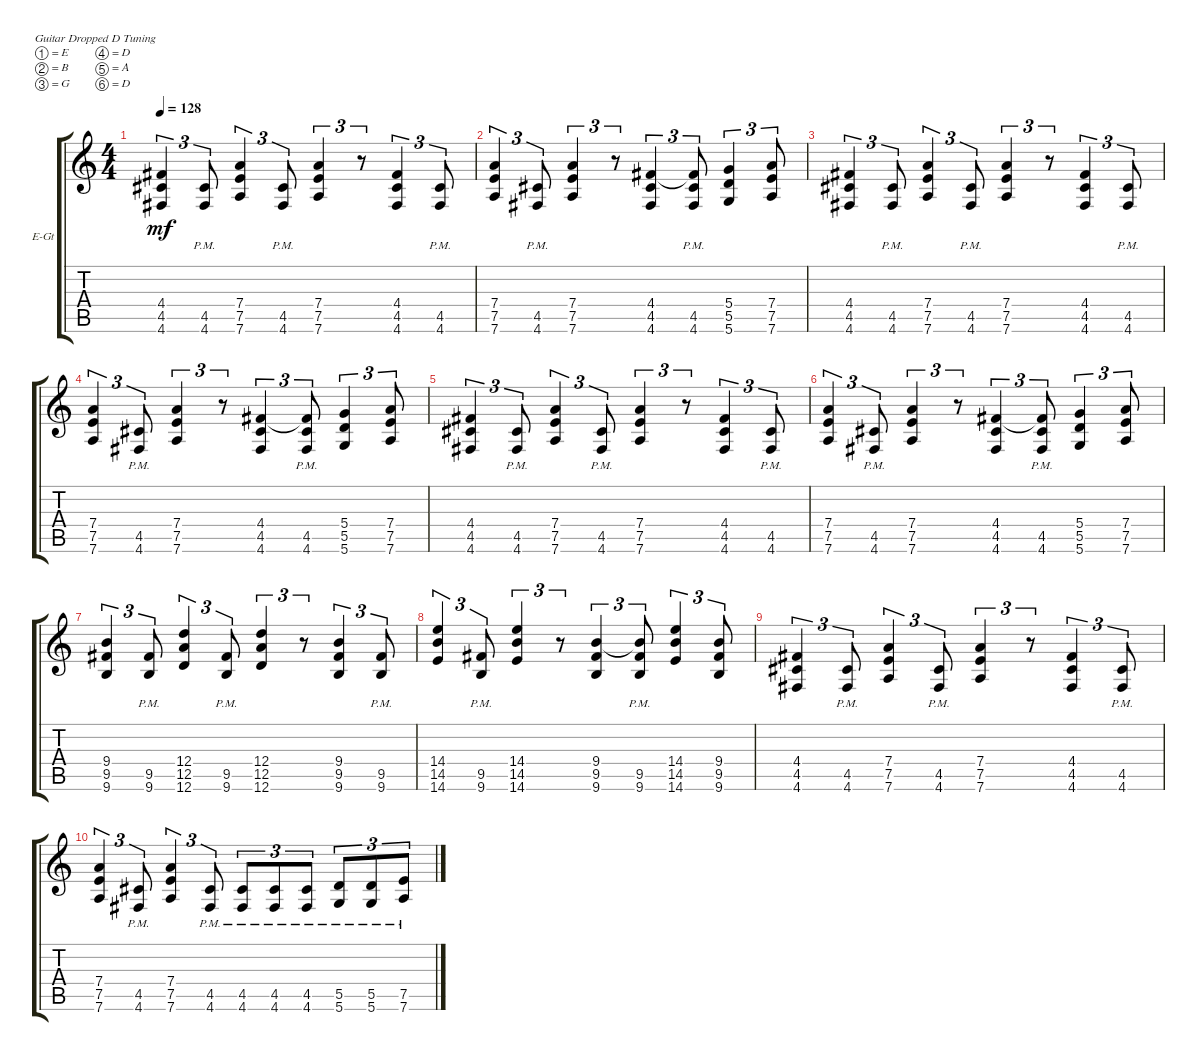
\defaultSystemsLayout 4
\bracketExtendMode groupsimilarinstruments
\firstSystemTrackNameOrientation horizontal
\otherSystemsTrackNameOrientation horizontal
\track ("Electric Guitar" "E-Gt") {instrument electricguitarclean}
\staff {score tabs}
\tuning (E4 B3 G3 D3 A2 D2)
\ts (4 4)
\tempo 128
\clef g2
\ks c
(4.6 4.5 4.4).4{tu (3 2) dy mf} (4.6{pm} 4.5{pm}).8{tu (3 2)} (7.6 7.5 7.4).4{tu (3 2)} (4.6{pm} 4.5{pm}).8{tu (3 2)} (7.6 7.5 7.4).4{tu (3 2)} r.8{tu (3 2)} (4.6 4.5 4.4).4{tu (3 2)} (4.6{pm} 4.5{pm}).8{tu (3 2)} |
(7.6 7.5 7.4).4{tu (3 2)} (4.6{pm} 4.5{pm}).8{tu (3 2)} (7.6 7.5 7.4).4{tu (3 2)} r.8{tu (3 2)} (4.6 4.5 4.4).4{tu (3 2)} (4.6{pm} 4.5{pm} 4.4{t}).8{tu (3 2)} (5.6 5.5 5.4).4{tu (3 2)} (7.6 7.5 7.4).8{tu (3 2)} |
(4.6 4.5 4.4).4{tu (3 2)} (4.6{pm} 4.5{pm}).8{tu (3 2)} (7.6 7.5 7.4).4{tu (3 2)} (4.6{pm} 4.5{pm}).8{tu (3 2)} (7.6 7.5 7.4).4{tu (3 2)} r.8{tu (3 2)} (4.6 4.5 4.4).4{tu (3 2)} (4.6{pm} 4.5{pm}).8{tu (3 2)} |
(7.6 7.5 7.4).4{tu (3 2)} (4.6{pm} 4.5{pm}).8{tu (3 2)} (7.6 7.5 7.4).4{tu (3 2)} r.8{tu (3 2)} (4.6 4.5 4.4).4{tu (3 2)} (4.6{pm} 4.5{pm} 4.4{t}).8{tu (3 2)} (5.6 5.5 5.4).4{tu (3 2)} (7.6 7.5 7.4).8{tu (3 2)} |
(4.6 4.5 4.4).4{tu (3 2)} (4.6{pm} 4.5{pm}).8{tu (3 2)} (7.6 7.5 7.4).4{tu (3 2)} (4.6{pm} 4.5{pm}).8{tu (3 2)} (7.6 7.5 7.4).4{tu (3 2)} r.8{tu (3 2)} (4.6 4.5 4.4).4{tu (3 2)} (4.6{pm} 4.5{pm}).8{tu (3 2)} |
(7.6 7.5 7.4).4{tu (3 2)} (4.6{pm} 4.5{pm}).8{tu (3 2)} (7.6 7.5 7.4).4{tu (3 2)} r.8{tu (3 2)} (4.6 4.5 4.4).4{tu (3 2)} (4.6{pm} 4.5{pm} 4.4{t}).8{tu (3 2)} (5.6 5.5 5.4).4{tu (3 2)} (7.6 7.5 7.4).8{tu (3 2)} |
(9.6 9.5 9.4).4{tu (3 2)} (9.6{pm} 9.5{pm}).8{tu (3 2)} (12.6 12.5 12.4).4{tu (3 2)} (9.6{pm} 9.5{pm}).8{tu (3 2)} (12.6 12.5 12.4).4{tu (3 2)} r.8{tu (3 2)} (9.6 9.5 9.4).4{tu (3 2)} (9.6{pm} 9.5{pm}).8{tu (3 2)} |
(14.6 14.5 14.4).4{tu (3 2)} (9.6{pm} 9.5{pm}).8{tu (3 2)} (14.6 14.5 14.4).4{tu (3 2)} r.8{tu (3 2)} (9.6 9.5 9.4).4{tu (3 2)} (9.6{pm} 9.5{pm} 9.4{t}).8{tu (3 2)} (14.6 14.5 14.4).4{tu (3 2)} (9.6 9.5 9.4).8{tu (3 2)} |
(4.6 4.5 4.4).4{tu (3 2)} (4.6{pm} 4.5{pm}).8{tu (3 2)} (7.6 7.5 7.4).4{tu (3 2)} (4.6{pm} 4.5{pm}).8{tu (3 2)} (7.6 7.5 7.4).4{tu (3 2)} r.8{tu (3 2)} (4.6 4.5 4.4).4{tu (3 2)} (4.6{pm} 4.5{pm}).8{tu (3 2)} |
(7.6 7.5 7.4).4{tu (3 2)} (4.6{pm} 4.5{pm}).8{tu (3 2)} (7.6 7.5 7.4).4{tu (3 2)} (4.6{pm} 4.5{pm}).8{tu (3 2)} (4.6{pm} 4.5{pm}).8{tu (3 2)} (4.6{pm} 4.5{pm}).8{tu (3 2)} (4.6{pm} 4.5{pm}).8{tu (3 2)} (5.6{pm} 5.5{pm}).8{tu (3 2)} (5.6{pm} 5.5{pm}).8{tu (3 2)} (7.6{pm} 7.5{pm}).8{tu (3 2)}
